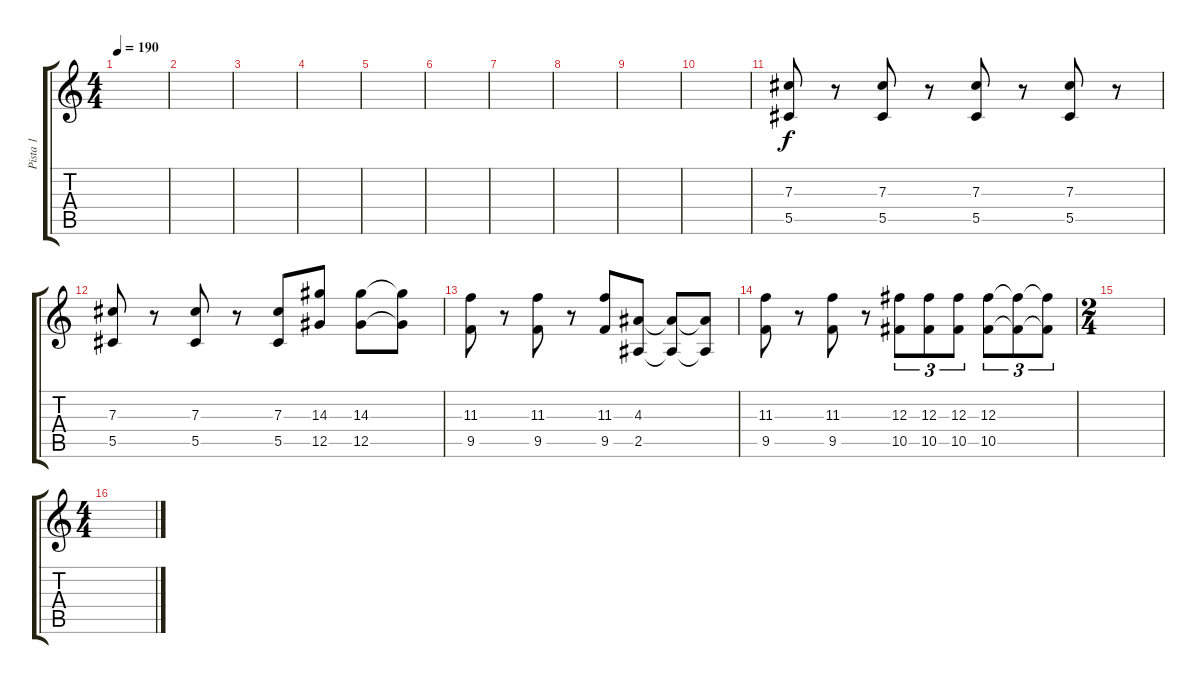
\track ("Pista 1" "Pista 1") {instrument distortionguitar}
\staff {score tabs}
\tuning (Eb4 Bb3 Gb3 Db3 Ab2 Db2) {hide}
\ts (4 4)
\tempo 190
\clef g2
\ks c
|
|
|
|
|
|
|
|
|
|
(7.3 5.5).8 r.8 (7.3 5.5).8 r.8 (7.3 5.5).8 r.8 (7.3 5.5).8 r.8 |
(7.3 5.5).8 r.8 (7.3 5.5).8 r.8 (7.3 5.5).8 (14.3 12.5).8 (14.3 12.5).8 (14.3{t} 12.5{t}).8 |
(11.3 9.5).8 r.8 (11.3 9.5).8 r.8 (11.3 9.5).8 (4.3 2.5).8 (4.3{t} 2.5{t}).8 (4.3{t} 2.5{t}).8 |
(11.3 9.5).8 r.8 (11.3 9.5).8 r.8 (12.3 10.5).8{tu (3 2)} (12.3 10.5).8{tu (3 2)} (12.3 10.5).8{tu (3 2)} (12.3 10.5).8{tu (3 2)} (12.3{t} 10.5{t}).8{tu (3 2)} (12.3{t} 10.5{t}).8{tu (3 2)} |
\ts (2 4)
|
\ts (4 4)
